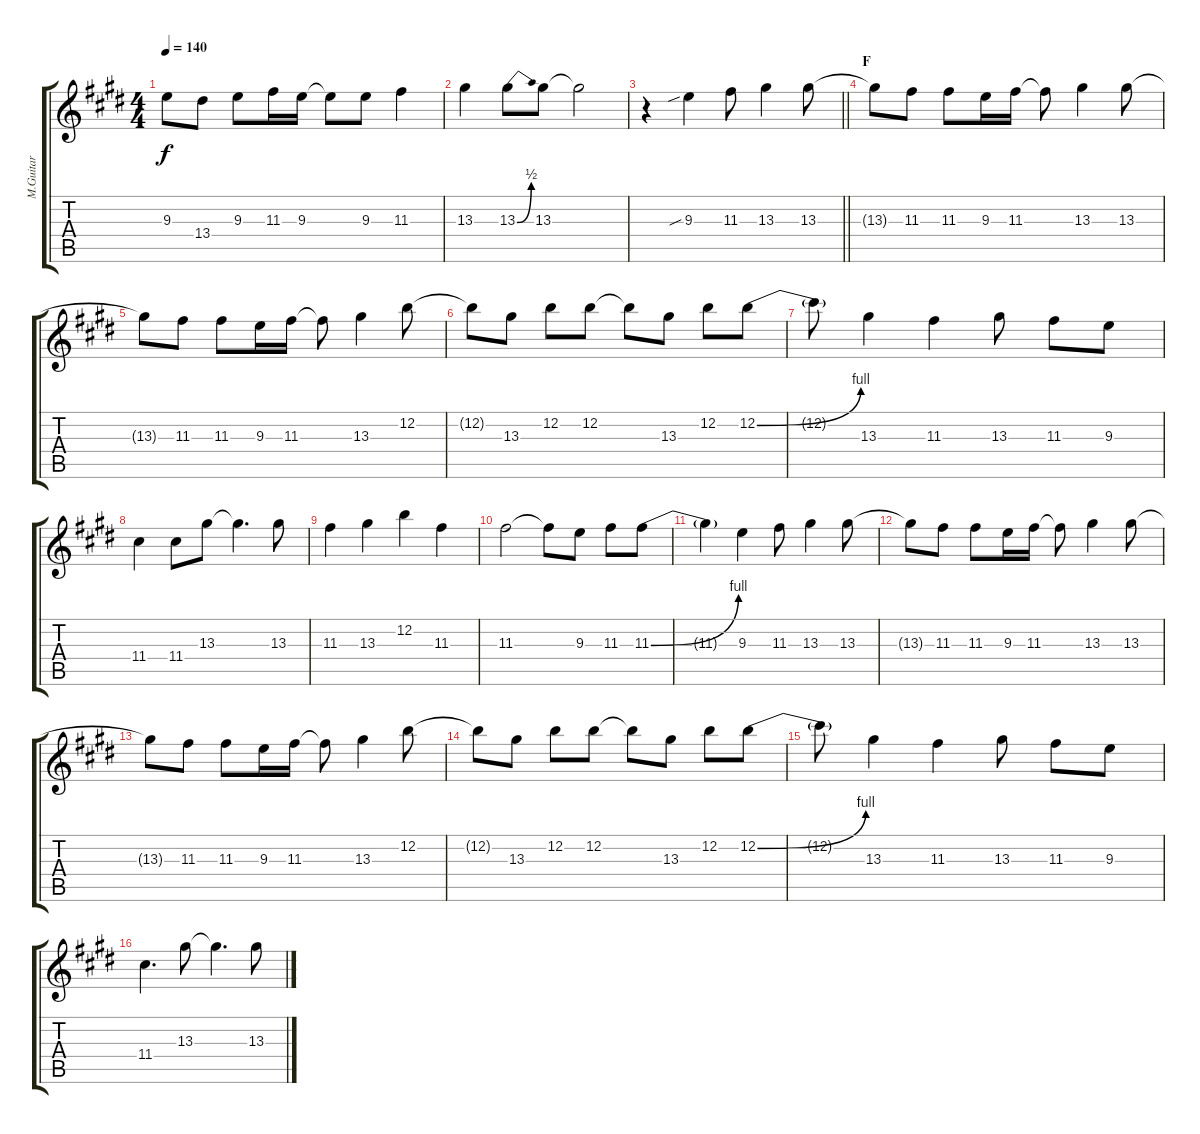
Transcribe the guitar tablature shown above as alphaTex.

\track ("M.Guitar" "M.Guitar") {instrument overdrivenguitar}
\staff {score tabs}
\tuning (E4 B3 G3 D3 A2 E2) {hide}
\ts (4 4)
\tempo 140
\clef g2
\ks c#minor
9.3.8{dy f} 13.4.8 9.3.8 11.3.16 9.3.16 9.3{t}.8 9.3.8 11.3.4 |
13.3.4 13.3{be (bend 0 0 60 2)}.8 13.3.8 13.3{t}.2 |
\barLineRight lightlight
r.4 9.3{sib}.4 11.3.8 13.3.4 13.3.8 |
\section ("" "F")
13.3{t}.8 11.3.8 11.3.8 9.3.16 11.3.16 11.3{t}.8 13.3.4 13.3.8 |
13.3{t}.8 11.3.8 11.3.8 9.3.16 11.3.16 11.3{t}.8 13.3.4 12.2.8 |
12.2{t}.8 13.3.8 12.2.8 12.2.8 12.2{t}.8 13.3.8 12.2.8 12.2{be (bend 0 0 60 4)}.8 |
12.2{t}.8 13.3.4 11.3.4 13.3.8 11.3.8 9.3.8 |
11.4.4 11.4.8 13.3.8 13.3{t}.4{d} 13.3.8 |
11.3.4 13.3.4 12.2.4 11.3.4 |
11.3.2 11.3{t}.8 9.3.8 11.3.8 11.3{be (bend 0 0 60 4)}.8 |
11.3{t}.4 9.3.4 11.3.8 13.3.4 13.3.8 |
13.3{t}.8 11.3.8 11.3.8 9.3.16 11.3.16 11.3{t}.8 13.3.4 13.3.8 |
13.3{t}.8 11.3.8 11.3.8 9.3.16 11.3.16 11.3{t}.8 13.3.4 12.2.8 |
12.2{t}.8 13.3.8 12.2.8 12.2.8 12.2{t}.8 13.3.8 12.2.8 12.2{be (bend 0 0 60 4)}.8 |
12.2{t}.8 13.3.4 11.3.4 13.3.8 11.3.8 9.3.8 |
11.4.4{d} 13.3.8 13.3{t}.4{d} 13.3.8
